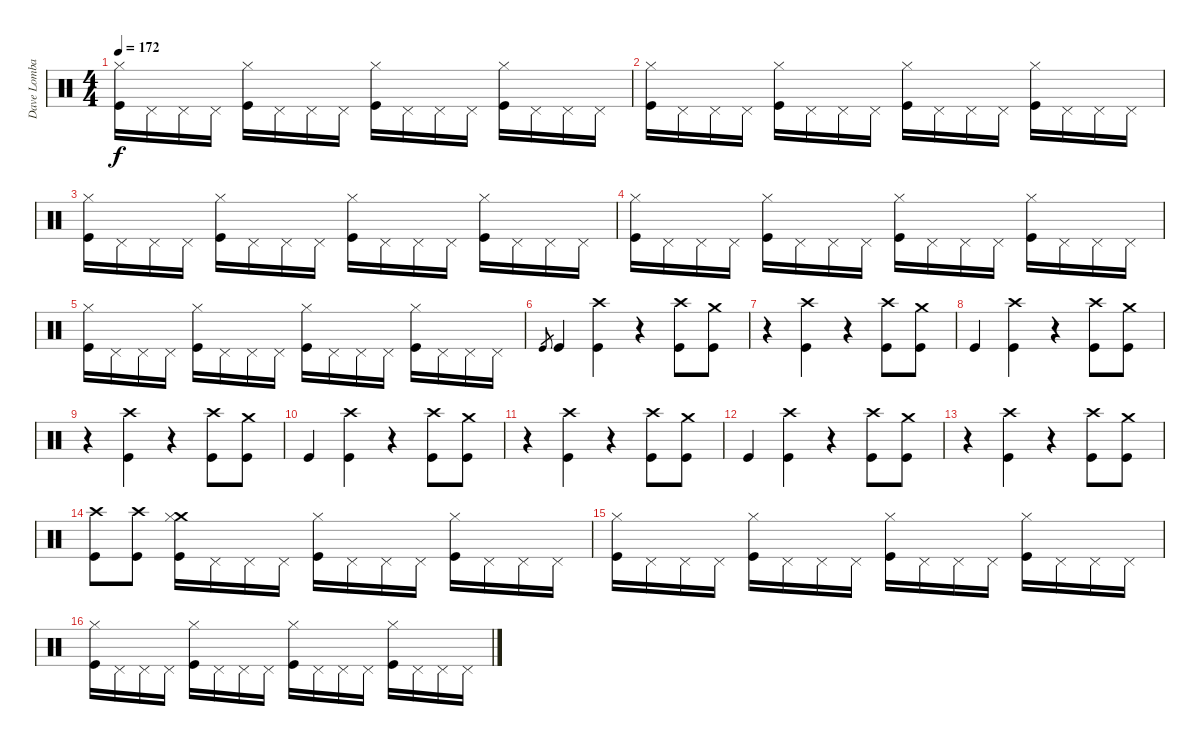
\track ("Dave Lombardo" "Dave Lomba") {instrument percussion}
\staff {score}
\articulation defaults
\ts (4 4)
\tempo 172
\clef neutral
\ks c
("Kick (hit)" "Hi-Hat (closed)").16{dy f} "Pedal Hi-Hat (hit)".16 "Pedal Hi-Hat (hit)".16 "Pedal Hi-Hat (hit)".16 ("Kick (hit)" "Hi-Hat (closed)").16 "Pedal Hi-Hat (hit)".16 "Pedal Hi-Hat (hit)".16 "Pedal Hi-Hat (hit)".16 ("Kick (hit)" "Hi-Hat (closed)").16 "Pedal Hi-Hat (hit)".16 "Pedal Hi-Hat (hit)".16 "Pedal Hi-Hat (hit)".16 ("Kick (hit)" "Hi-Hat (closed)").16 "Pedal Hi-Hat (hit)".16 "Pedal Hi-Hat (hit)".16 "Pedal Hi-Hat (hit)".16 |
("Kick (hit)" "Hi-Hat (closed)").16 "Pedal Hi-Hat (hit)".16 "Pedal Hi-Hat (hit)".16 "Pedal Hi-Hat (hit)".16 ("Kick (hit)" "Hi-Hat (closed)").16 "Pedal Hi-Hat (hit)".16 "Pedal Hi-Hat (hit)".16 "Pedal Hi-Hat (hit)".16 ("Kick (hit)" "Hi-Hat (closed)").16 "Pedal Hi-Hat (hit)".16 "Pedal Hi-Hat (hit)".16 "Pedal Hi-Hat (hit)".16 ("Kick (hit)" "Hi-Hat (closed)").16 "Pedal Hi-Hat (hit)".16 "Pedal Hi-Hat (hit)".16 "Pedal Hi-Hat (hit)".16 |
("Kick (hit)" "Hi-Hat (closed)").16 "Pedal Hi-Hat (hit)".16 "Pedal Hi-Hat (hit)".16 "Pedal Hi-Hat (hit)".16 ("Kick (hit)" "Hi-Hat (closed)").16 "Pedal Hi-Hat (hit)".16 "Pedal Hi-Hat (hit)".16 "Pedal Hi-Hat (hit)".16 ("Kick (hit)" "Hi-Hat (closed)").16 "Pedal Hi-Hat (hit)".16 "Pedal Hi-Hat (hit)".16 "Pedal Hi-Hat (hit)".16 ("Kick (hit)" "Hi-Hat (closed)").16 "Pedal Hi-Hat (hit)".16 "Pedal Hi-Hat (hit)".16 "Pedal Hi-Hat (hit)".16 |
("Kick (hit)" "Hi-Hat (closed)").16 "Pedal Hi-Hat (hit)".16 "Pedal Hi-Hat (hit)".16 "Pedal Hi-Hat (hit)".16 ("Kick (hit)" "Hi-Hat (closed)").16 "Pedal Hi-Hat (hit)".16 "Pedal Hi-Hat (hit)".16 "Pedal Hi-Hat (hit)".16 ("Kick (hit)" "Hi-Hat (closed)").16 "Pedal Hi-Hat (hit)".16 "Pedal Hi-Hat (hit)".16 "Pedal Hi-Hat (hit)".16 ("Kick (hit)" "Hi-Hat (closed)").16 "Pedal Hi-Hat (hit)".16 "Pedal Hi-Hat (hit)".16 "Pedal Hi-Hat (hit)".16 |
("Kick (hit)" "Hi-Hat (closed)").16 "Pedal Hi-Hat (hit)".16 "Pedal Hi-Hat (hit)".16 "Pedal Hi-Hat (hit)".16 ("Kick (hit)" "Hi-Hat (closed)").16 "Pedal Hi-Hat (hit)".16 "Pedal Hi-Hat (hit)".16 "Pedal Hi-Hat (hit)".16 ("Kick (hit)" "Hi-Hat (closed)").16 "Pedal Hi-Hat (hit)".16 "Pedal Hi-Hat (hit)".16 "Pedal Hi-Hat (hit)".16 ("Kick (hit)" "Hi-Hat (closed)").16 "Pedal Hi-Hat (hit)".16 "Pedal Hi-Hat (hit)".16 "Pedal Hi-Hat (hit)".16 |
"Kick (hit)".8{gr} "Kick (hit)".4 ("Crash high (hit)" "Kick (hit)").4 r.4 ("Crash high (hit)" "Kick (hit)").8 ("Crash medium (hit)" "Kick (hit)").8 |
r.4 ("Crash high (hit)" "Kick (hit)").4 r.4 ("Crash high (hit)" "Kick (hit)").8 ("Crash medium (hit)" "Kick (hit)").8 |
"Kick (hit)".4 ("Crash high (hit)" "Kick (hit)").4 r.4 ("Crash high (hit)" "Kick (hit)").8 ("Crash medium (hit)" "Kick (hit)").8 |
r.4 ("Crash high (hit)" "Kick (hit)").4 r.4 ("Crash high (hit)" "Kick (hit)").8 ("Crash medium (hit)" "Kick (hit)").8 |
"Kick (hit)".4 ("Crash high (hit)" "Kick (hit)").4 r.4 ("Crash high (hit)" "Kick (hit)").8 ("Crash medium (hit)" "Kick (hit)").8 |
r.4 ("Crash high (hit)" "Kick (hit)").4 r.4 ("Crash high (hit)" "Kick (hit)").8 ("Crash medium (hit)" "Kick (hit)").8 |
"Kick (hit)".4 ("Crash high (hit)" "Kick (hit)").4 r.4 ("Crash high (hit)" "Kick (hit)").8 ("Crash medium (hit)" "Kick (hit)").8 |
r.4 ("Crash high (hit)" "Kick (hit)").4 r.4 ("Crash high (hit)" "Kick (hit)").8 ("Crash medium (hit)" "Kick (hit)").8 |
("Kick (hit)" "Crash high (hit)").8 ("Kick (hit)" "Crash high (hit)").8 ("Crash medium (hit)" "Kick (hit)" "Hi-Hat (closed)").16 "Pedal Hi-Hat (hit)".16 "Pedal Hi-Hat (hit)".16 "Pedal Hi-Hat (hit)".16 ("Kick (hit)" "Hi-Hat (closed)").16 "Pedal Hi-Hat (hit)".16 "Pedal Hi-Hat (hit)".16 "Pedal Hi-Hat (hit)".16 ("Kick (hit)" "Hi-Hat (closed)").16 "Pedal Hi-Hat (hit)".16 "Pedal Hi-Hat (hit)".16 "Pedal Hi-Hat (hit)".16 |
("Kick (hit)" "Hi-Hat (closed)").16 "Pedal Hi-Hat (hit)".16 "Pedal Hi-Hat (hit)".16 "Pedal Hi-Hat (hit)".16 ("Kick (hit)" "Hi-Hat (closed)").16 "Pedal Hi-Hat (hit)".16 "Pedal Hi-Hat (hit)".16 "Pedal Hi-Hat (hit)".16 ("Kick (hit)" "Hi-Hat (closed)").16 "Pedal Hi-Hat (hit)".16 "Pedal Hi-Hat (hit)".16 "Pedal Hi-Hat (hit)".16 ("Kick (hit)" "Hi-Hat (closed)").16 "Pedal Hi-Hat (hit)".16 "Pedal Hi-Hat (hit)".16 "Pedal Hi-Hat (hit)".16 |
("Kick (hit)" "Hi-Hat (closed)").16 "Pedal Hi-Hat (hit)".16 "Pedal Hi-Hat (hit)".16 "Pedal Hi-Hat (hit)".16 ("Kick (hit)" "Hi-Hat (closed)").16 "Pedal Hi-Hat (hit)".16 "Pedal Hi-Hat (hit)".16 "Pedal Hi-Hat (hit)".16 ("Kick (hit)" "Hi-Hat (closed)").16 "Pedal Hi-Hat (hit)".16 "Pedal Hi-Hat (hit)".16 "Pedal Hi-Hat (hit)".16 ("Kick (hit)" "Hi-Hat (closed)").16 "Pedal Hi-Hat (hit)".16 "Pedal Hi-Hat (hit)".16 "Pedal Hi-Hat (hit)".16
